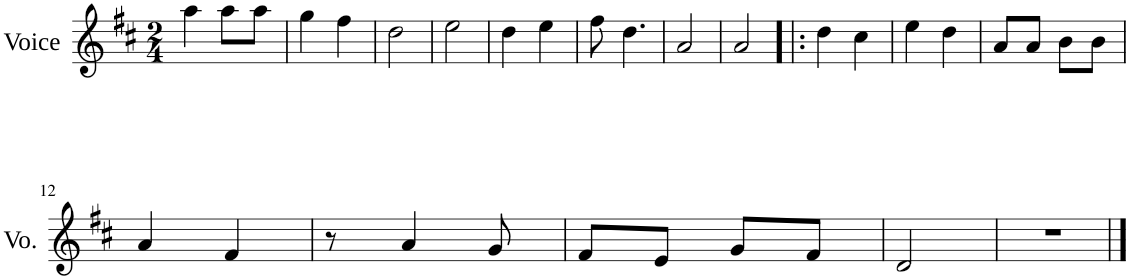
**kern
*part1
*staff1
*I"Voice
*I'Vo.
*clefG2
*k[f#c#]
*M2/4
=1
4aa\
8aa\L
8aa\J
=2
4gg\
4ff#\
=3
2dd\
=4
2ee\
=5
4dd\
4ee\
=6
8ff#\
4.dd\
=7
2a/
=8
2a/
=9!|:
4dd\
4cc#\
=10
4ee\
4dd\
=11
8a/L
8a/J
8b\L
8b\J
!!LO:LB:g=z
=12
4a/
4f#/
=13
8r
4a/
8g/
=14
8f#/L
8e/J
8g/L
8f#/J
=15
2d/
=16
2r
==
*-
